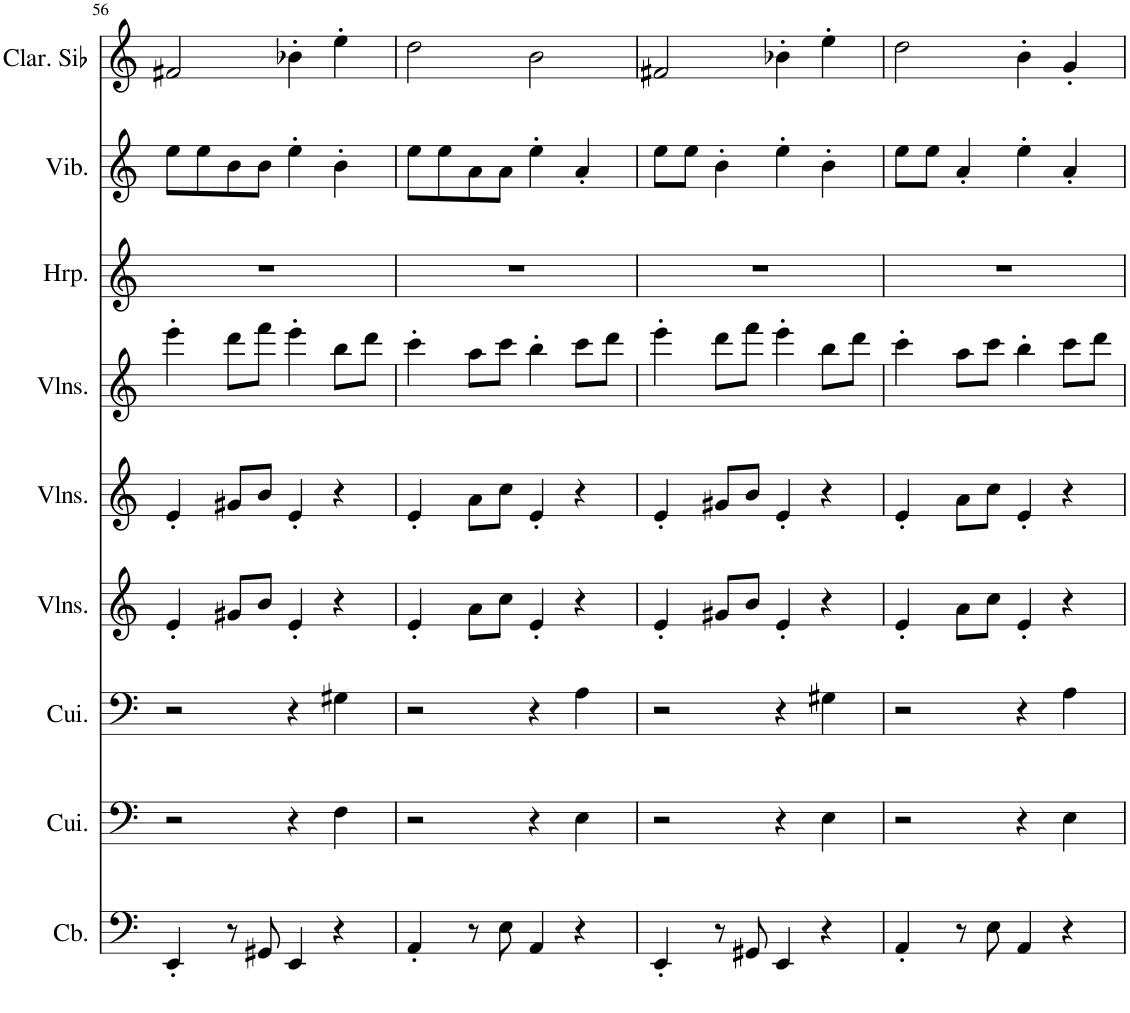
**kern	**kern	**kern	**kern	**kern	**kern	**kern	**kern	**kern
*part9	*part8	*part7	*part6	*part5	*part4	*part3	*part2	*part1
*staff9	*staff8	*staff7	*staff6	*staff5	*staff4	*staff3	*staff2	*staff1
*I"Contrebasse	*I"Cuivres	*I"Cuivres	*I"Violons	*I"Violons	*I"Violons	*I"Harpe	*I"Vibraphone	*I"Clarinette en Sib, Timid
*I'Cb.	*I'Cui.	*I'Cui.	*I'Vlns.	*I'Vlns.	*I'Vlns.	*I'Hrp.	*I'Vib.	*I'Clar. Sib
!!LO:PB:g=z
*clefF4	*clefF4	*clefF4	*clefG2	*clefG2	*clefG2	*clefG2	*clefG2	*clefG2
*Trd7c12	*	*	*	*	*	*	*	*Trd1c2
*k[]	*k[]	*k[]	*k[]	*k[]	*k[]	*k[]	*k[]	*k[]
*M4/4	*M4/4	*M4/4	*M4/4	*M4/4	*M4/4	*M4/4	*M4/4	*M4/4
=56	=56	=56	=56	=56	=56	=56	=56	=56
4EE'/	2r	2r	4e'/	4e'/	4eee'\	1r	8ee\L	2f#X/
.	.	.	.	.	.	.	8ee\	.
8r	.	.	8g#X/L	8g#X/L	8ddd\L	.	8b\	.
8GG#X/	.	.	8b/J	8b/J	8fff\J	.	8b\J	.
4EE/	4r	4r	4e'/	4e'/	4eee'\	.	4ee'\	4b-X'\
4r	4F\	4G#X\	4r	4r	8bb\L	.	4b'\	4ee'\
.	.	.	.	.	8ddd\J	.	.	.
=57	=57	=57	=57	=57	=57	=57	=57	=57
4AA'/	2r	2r	4e'/	4e'/	4ccc'\	1r	8ee\L	2dd\
.	.	.	.	.	.	.	8ee\	.
8r	.	.	8a\L	8a\L	8aa\L	.	8a\	.
8E\	.	.	8cc\J	8cc\J	8ccc\J	.	8a\J	.
4AA/	4r	4r	4e'/	4e'/	4bb'\	.	4ee'\	2b\
4r	4E\	4A\	4r	4r	8ccc\L	.	4a'/	.
.	.	.	.	.	8ddd\J	.	.	.
=58	=58	=58	=58	=58	=58	=58	=58	=58
4EE'/	2r	2r	4e'/	4e'/	4eee'\	1r	8ee\L	2f#X/
.	.	.	.	.	.	.	8ee\J	.
8r	.	.	8g#X/L	8g#X/L	8ddd\L	.	4b'\	.
8GG#X/	.	.	8b/J	8b/J	8fff\J	.	.	.
4EE/	4r	4r	4e'/	4e'/	4eee'\	.	4ee'\	4b-X'\
4r	4E\	4G#X\	4r	4r	8bb\L	.	4b'\	4ee'\
.	.	.	.	.	8ddd\J	.	.	.
=59	=59	=59	=59	=59	=59	=59	=59	=59
4AA'/	2r	2r	4e'/	4e'/	4ccc'\	1r	8ee\L	2dd\
.	.	.	.	.	.	.	8ee\J	.
8r	.	.	8a\L	8a\L	8aa\L	.	4a'/	.
8E\	.	.	8cc\J	8cc\J	8ccc\J	.	.	.
4AA/	4r	4r	4e'/	4e'/	4bb'\	.	4ee'\	4b'\
4r	4E\	4A\	4r	4r	8ccc\L	.	4a'/	4g'/
.	.	.	.	.	8ddd\J	.	.	.
=	=	=	=	=	=	=	=	=
*-	*-	*-	*-	*-	*-	*-	*-	*-
